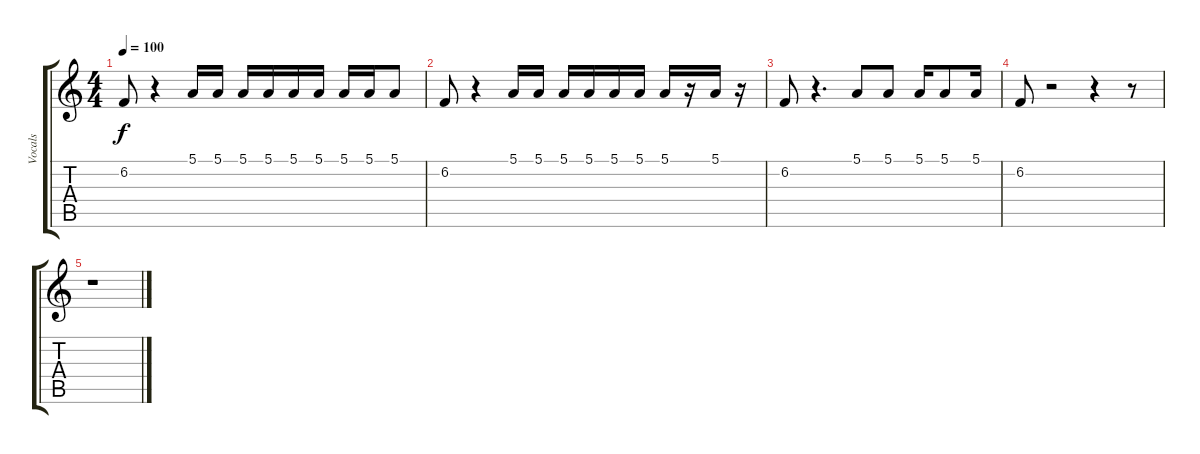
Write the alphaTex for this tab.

\track ("Vocals" "Vocals") {instrument lead8bassandlead}
\staff {score tabs}
\tuning (E4 B3 G3 D3 A2 E2) {hide}
\ts (4 4)
\tempo 100
\clef g2
\ks c
6.2.8{dy f} r.4 5.1.16 5.1.16 5.1.16 5.1.16 5.1.16 5.1.16 5.1.16 5.1.16 5.1.8 |
6.2.8 r.4 5.1.16 5.1.16 5.1.16 5.1.16 5.1.16 5.1.16 5.1.16 r.16 5.1.16 r.16 |
6.2.8 r.4{d} 5.1.8 5.1.8 5.1.16 5.1.8 5.1.16 |
6.2.8 r.2 r.4 r.8 |
r.1
